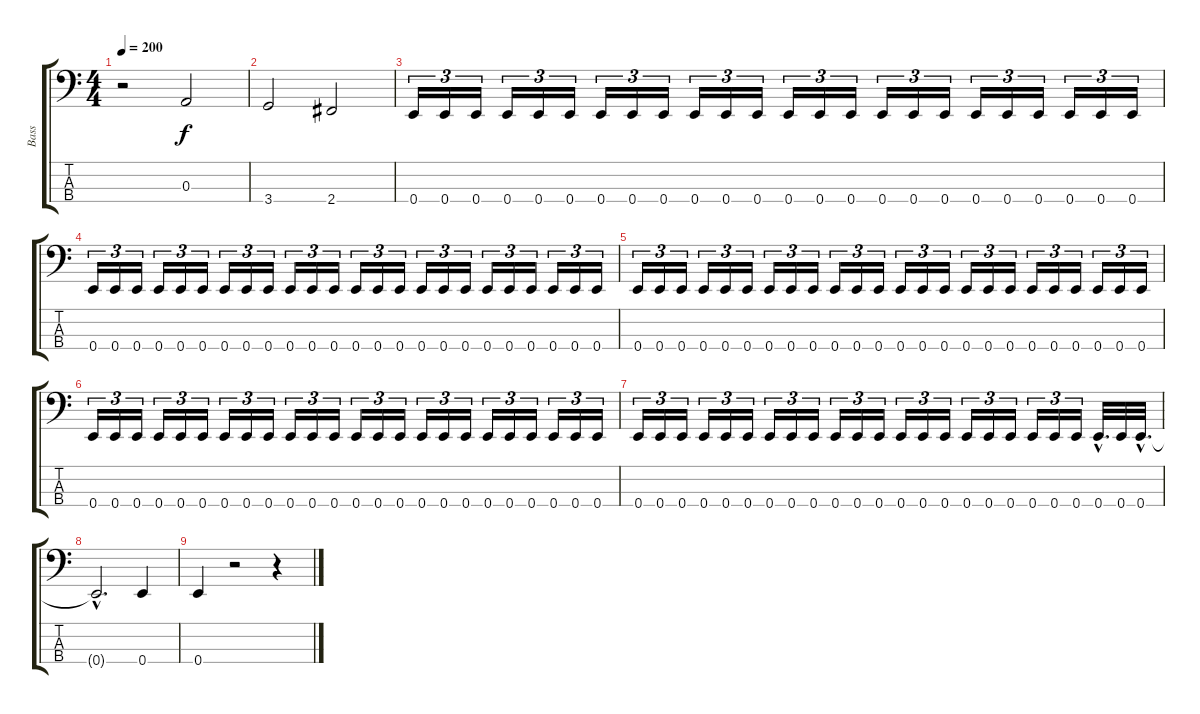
\track ("Bass" "Bass") {instrument electricbasspick}
\staff {score tabs}
\tuning (G2 D2 A1 E1) {hide}
\ts (4 4)
\tempo 200
\clef f4
\ks c
r.2{dy f} 0.3.2 |
3.4.2 2.4.2 |
0.4.16{tu (3 2)} 0.4.16{tu (3 2)} 0.4.16{tu (3 2)} 0.4.16{tu (3 2)} 0.4.16{tu (3 2)} 0.4.16{tu (3 2)} 0.4.16{tu (3 2)} 0.4.16{tu (3 2)} 0.4.16{tu (3 2)} 0.4.16{tu (3 2)} 0.4.16{tu (3 2)} 0.4.16{tu (3 2)} 0.4.16{tu (3 2)} 0.4.16{tu (3 2)} 0.4.16{tu (3 2)} 0.4.16{tu (3 2)} 0.4.16{tu (3 2)} 0.4.16{tu (3 2)} 0.4.16{tu (3 2)} 0.4.16{tu (3 2)} 0.4.16{tu (3 2)} 0.4.16{tu (3 2)} 0.4.16{tu (3 2)} 0.4.16{tu (3 2)} |
0.4.16{tu (3 2)} 0.4.16{tu (3 2)} 0.4.16{tu (3 2)} 0.4.16{tu (3 2)} 0.4.16{tu (3 2)} 0.4.16{tu (3 2)} 0.4.16{tu (3 2)} 0.4.16{tu (3 2)} 0.4.16{tu (3 2)} 0.4.16{tu (3 2)} 0.4.16{tu (3 2)} 0.4.16{tu (3 2)} 0.4.16{tu (3 2)} 0.4.16{tu (3 2)} 0.4.16{tu (3 2)} 0.4.16{tu (3 2)} 0.4.16{tu (3 2)} 0.4.16{tu (3 2)} 0.4.16{tu (3 2)} 0.4.16{tu (3 2)} 0.4.16{tu (3 2)} 0.4.16{tu (3 2)} 0.4.16{tu (3 2)} 0.4.16{tu (3 2)} |
0.4.16{tu (3 2)} 0.4.16{tu (3 2)} 0.4.16{tu (3 2)} 0.4.16{tu (3 2)} 0.4.16{tu (3 2)} 0.4.16{tu (3 2)} 0.4.16{tu (3 2)} 0.4.16{tu (3 2)} 0.4.16{tu (3 2)} 0.4.16{tu (3 2)} 0.4.16{tu (3 2)} 0.4.16{tu (3 2)} 0.4.16{tu (3 2)} 0.4.16{tu (3 2)} 0.4.16{tu (3 2)} 0.4.16{tu (3 2)} 0.4.16{tu (3 2)} 0.4.16{tu (3 2)} 0.4.16{tu (3 2)} 0.4.16{tu (3 2)} 0.4.16{tu (3 2)} 0.4.16{tu (3 2)} 0.4.16{tu (3 2)} 0.4.16{tu (3 2)} |
0.4.16{tu (3 2)} 0.4.16{tu (3 2)} 0.4.16{tu (3 2)} 0.4.16{tu (3 2)} 0.4.16{tu (3 2)} 0.4.16{tu (3 2)} 0.4.16{tu (3 2)} 0.4.16{tu (3 2)} 0.4.16{tu (3 2)} 0.4.16{tu (3 2)} 0.4.16{tu (3 2)} 0.4.16{tu (3 2)} 0.4.16{tu (3 2)} 0.4.16{tu (3 2)} 0.4.16{tu (3 2)} 0.4.16{tu (3 2)} 0.4.16{tu (3 2)} 0.4.16{tu (3 2)} 0.4.16{tu (3 2)} 0.4.16{tu (3 2)} 0.4.16{tu (3 2)} 0.4.16{tu (3 2)} 0.4.16{tu (3 2)} 0.4.16{tu (3 2)} |
0.4.16{tu (3 2)} 0.4.16{tu (3 2)} 0.4.16{tu (3 2)} 0.4.16{tu (3 2)} 0.4.16{tu (3 2)} 0.4.16{tu (3 2)} 0.4.16{tu (3 2)} 0.4.16{tu (3 2)} 0.4.16{tu (3 2)} 0.4.16{tu (3 2)} 0.4.16{tu (3 2)} 0.4.16{tu (3 2)} 0.4.16{tu (3 2)} 0.4.16{tu (3 2)} 0.4.16{tu (3 2)} 0.4.16{tu (3 2)} 0.4.16{tu (3 2)} 0.4.16{tu (3 2)} 0.4.16{tu (3 2)} 0.4.16{tu (3 2)} 0.4.16{tu (3 2)} 0.4{hac}.32{d} 0.4.32 0.4{hac}.32{d} |
0.4{hac t}.2{d} 0.4.4 |
0.4.4 r.2 r.4
